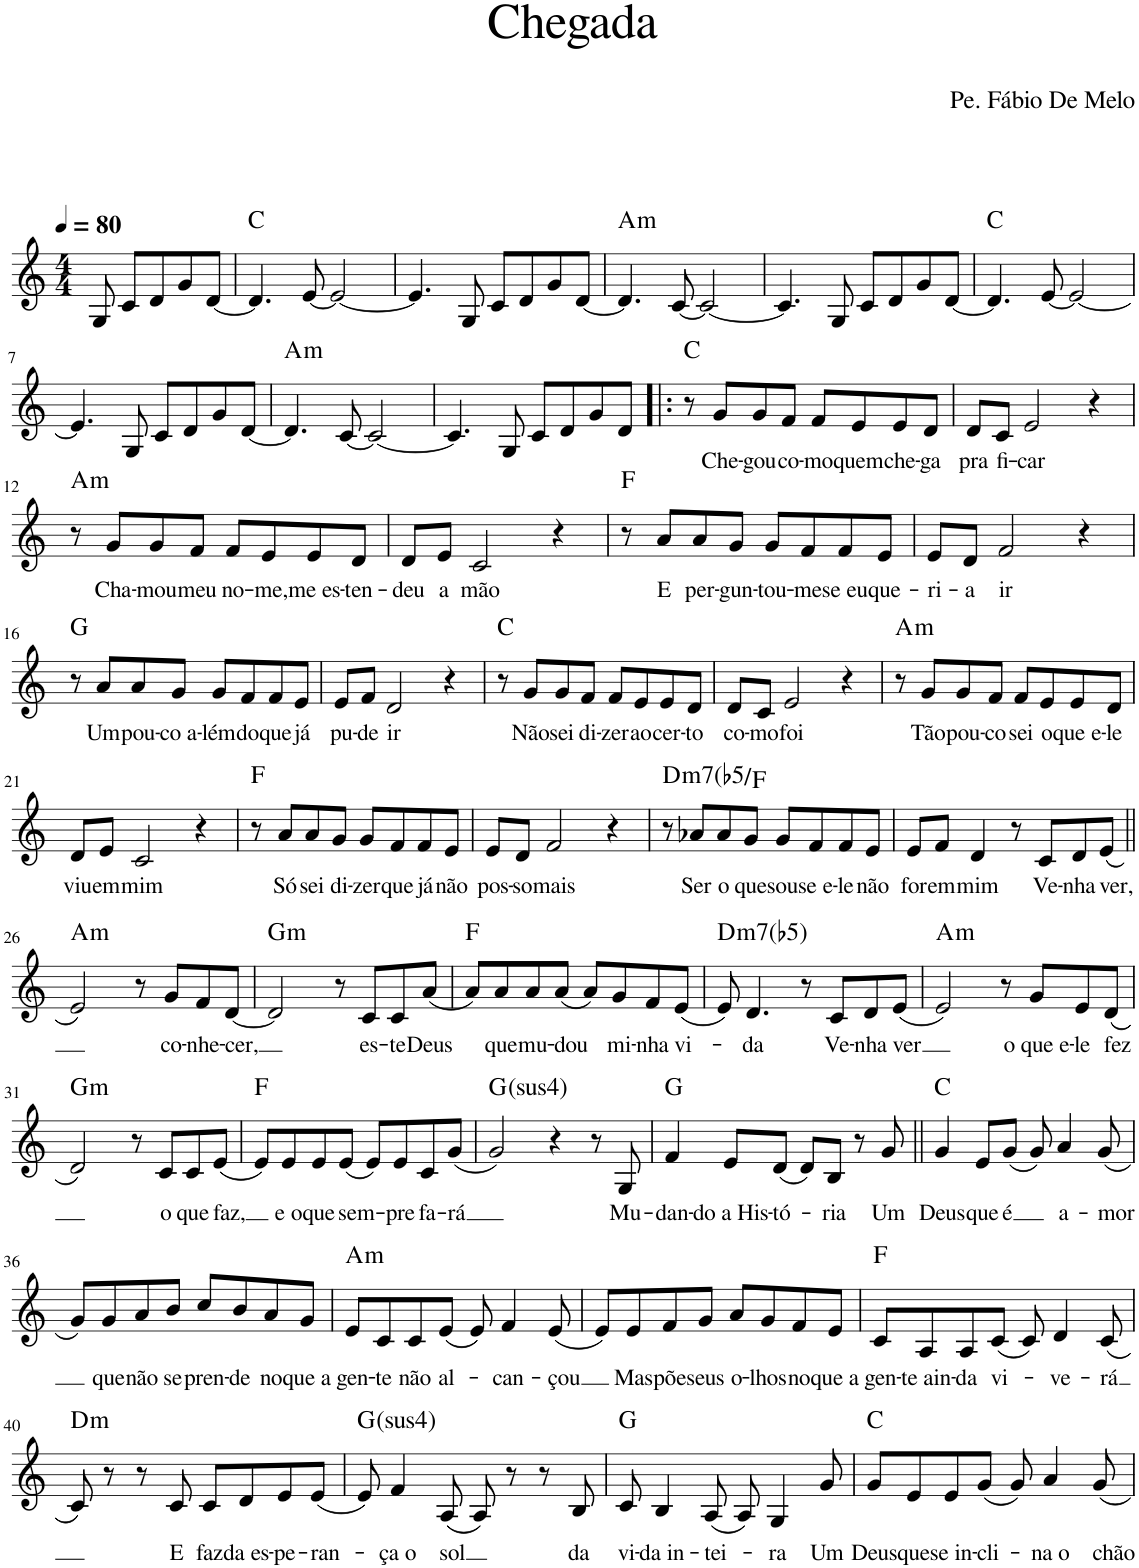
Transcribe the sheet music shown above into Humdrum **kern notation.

**kern	**text	**harte
*part1	*part1	*part1
*staff1	*staff1	*
*I"Voz	*	*
*I'Vo.	*	*
*clefG2	*	*
*k[]	*	*
*M4/4	*	*
*MM80	*	*
=1	=1	=1
8G/	.	.
8c/L	.	.
8d/	.	.
8g/	.	.
[8d/J	.	.
=2	=2	=2
4.d/]	.	C:maj
[8e/	.	.
2e/_	.	.
=3	=3	=3
4.e/]	.	.
8G/	.	.
8c/L	.	.
8d/	.	.
8g/	.	.
[8d/J	.	.
=4	=4	=4
!	!	!LO:H:kt=m
4.d/]	.	A:min
[8c/	.	.
2c/_	.	.
=5	=5	=5
4.c/]	.	.
8G/	.	.
8c/L	.	.
8d/	.	.
8g/	.	.
[8d/J	.	.
=6	=6	=6
4.d/]	.	C:maj
[8e/	.	.
2e/_	.	.
!!LO:LB:g=z
=7	=7	=7
4.e/]	.	.
8G/	.	.
8c/L	.	.
8d/	.	.
8g/	.	.
[8d/J	.	.
=8	=8	=8
!	!	!LO:H:kt=m
4.d/]	.	A:min
[8c/	.	.
2c/_	.	.
=9	=9	=9
4.c/]	.	.
8G/	.	.
8c/L	.	.
8d/	.	.
8g/	.	.
8d/J	.	.
=10!|:	=10!|:	=10!|:
8r	.	C:maj
!	!LO:LY:b	!
8g/L	Che-	.
!	!LO:LY:b	!
8g/	-gou	.
!	!LO:LY:b	!
8f/J	co-	.
!	!LO:LY:b	!
8f/L	-mo	.
!	!LO:LY:b	!
8e/	quem	.
!	!LO:LY:b	!
8e/	che-	.
!	!LO:LY:b	!
8d/J	-ga	.
=11	=11	=11
!	!LO:LY:b	!
8d/L	pra	.
!	!LO:LY:b	!
8c/J	fi-	.
!	!LO:LY:b	!
2e/	-car	.
4r	.	.
!!LO:LB:g=z
=12	=12	=12
!	!	!LO:H:kt=m
8r	.	A:min
!	!LO:LY:b	!
8g/L	Cha-	.
!	!LO:LY:b	!
8g/	-mou	.
!	!LO:LY:b	!
8f/J	meu	.
!	!LO:LY:b	!
8f/L	no-	.
!	!LO:LY:b	!
8e/	-me,	.
!	!LO:LY:b	!
8e/	me es-	.
!	!LO:LY:b	!
8d/J	-ten-	.
=13	=13	=13
!	!LO:LY:b	!
8d/L	-deu	.
!	!LO:LY:b	!
8e/J	a	.
!	!LO:LY:b	!
2c/	mão	.
4r	.	.
=14	=14	=14
8r	.	F:maj
!	!LO:LY:b	!
8a/L	E	.
!	!LO:LY:b	!
8a/	per-	.
!	!LO:LY:b	!
8g/J	-gun-	.
!	!LO:LY:b	!
8g/L	-tou-	.
!	!LO:LY:b	!
8f/	-me	.
!	!LO:LY:b	!
8f/	se eu	.
!	!LO:LY:b	!
8e/J	que-	.
=15	=15	=15
!	!LO:LY:b	!
8e/L	-ri-	.
!	!LO:LY:b	!
8d/J	-a	.
!	!LO:LY:b	!
2f/	ir	.
4r	.	.
!!LO:LB:g=z
=16	=16	=16
8r	.	G:maj
!	!LO:LY:b	!
8a/L	Um	.
!	!LO:LY:b	!
8a/	pou-	.
!	!LO:LY:b	!
8g/J	-co a-	.
!	!LO:LY:b	!
8g/L	-lém	.
!	!LO:LY:b	!
8f/	do	.
!	!LO:LY:b	!
8f/	que	.
!	!LO:LY:b	!
8e/J	já	.
=17	=17	=17
!	!LO:LY:b	!
8e/L	pu-	.
!	!LO:LY:b	!
8f/J	-de	.
!	!LO:LY:b	!
2d/	ir	.
4r	.	.
=18	=18	=18
8r	.	C:maj
!	!LO:LY:b	!
8g/L	Não	.
!	!LO:LY:b	!
8g/	sei	.
!	!LO:LY:b	!
8f/J	di-	.
!	!LO:LY:b	!
8f/L	-zer	.
!	!LO:LY:b	!
8e/	ao	.
!	!LO:LY:b	!
8e/	cer-	.
!	!LO:LY:b	!
8d/J	-to	.
=19	=19	=19
!	!LO:LY:b	!
8d/L	co-	.
!	!LO:LY:b	!
8c/J	-mo	.
!	!LO:LY:b	!
2e/	foi	.
4r	.	.
=20	=20	=20
!	!	!LO:H:kt=m
8r	.	A:min
!	!LO:LY:b	!
8g/L	Tão	.
!	!LO:LY:b	!
8g/	pou-	.
!	!LO:LY:b	!
8f/J	-co	.
!	!LO:LY:b	!
8f/L	sei	.
!	!LO:LY:b	!
8e/	o	.
!	!LO:LY:b	!
8e/	que e-	.
!	!LO:LY:b	!
8d/J	-le	.
!!LO:LB:g=z
=21	=21	=21
!	!LO:LY:b	!
8d/L	viu	.
!	!LO:LY:b	!
8e/J	em	.
!	!LO:LY:b	!
2c/	mim	.
4r	.	.
=22	=22	=22
8r	.	F:maj
!	!LO:LY:b	!
8a/L	Só	.
!	!LO:LY:b	!
8a/	sei	.
!	!LO:LY:b	!
8g/J	di-	.
!	!LO:LY:b	!
8g/L	-zer	.
!	!LO:LY:b	!
8f/	que	.
!	!LO:LY:b	!
8f/	já	.
!	!LO:LY:b	!
8e/J	não	.
=23	=23	=23
!	!LO:LY:b	!
8e/L	pos-	.
!	!LO:LY:b	!
8d/J	-so	.
!	!LO:LY:b	!
2f/	mais	.
4r	.	.
=24	=24	=24
!	!	!LO:H:kt=m7(b5
8r	.	D:hdim7/b3
!	!LO:LY:b	!
8a-X/L	Ser	.
!	!LO:LY:b	!
8a-/	o	.
!	!LO:LY:b	!
8g/J	que	.
!	!LO:LY:b	!
8g/L	sou	.
!	!LO:LY:b	!
8f/	se e-	.
!	!LO:LY:b	!
8f/	-le	.
!	!LO:LY:b	!
8e/J	não	.
=25	=25	=25
!	!LO:LY:b	!
8e/L	for	.
!	!LO:LY:b	!
8f/J	em	.
!	!LO:LY:b	!
4d/	mim	.
8r	.	.
!	!LO:LY:b	!
8c/L	Ve-	.
!	!LO:LY:b	!
8d/	-nha	.
!	!LO:LY:b	!
(8e/J	ver,	.
!!LO:LB:g=z
=26||	=26||	=26||
!	!	!LO:H:kt=m
2e/)	.	A:min
8r	.	.
!	!LO:LY:b	!
8g/L	co-	.
!	!LO:LY:b	!
8f/	-nhe-	.
!	!LO:LY:b	!
[8d/J	-cer,	.
=27	=27	=27
!	!	!LO:H:kt=m
2d/]	.	G:min
8r	.	.
!	!LO:LY:b	!
8c/L	es-	.
!	!LO:LY:b	!
8c/	-te	.
!	!LO:LY:b	!
(8a/J	Deus	.
=28	=28	=28
8a/L)	.	F:maj
!	!LO:LY:b	!
8a/	que	.
!	!LO:LY:b	!
8a/	mu-	.
!	!LO:LY:b	!
(8a/J	-dou	.
8a/L)	.	.
!	!LO:LY:b	!
8g/	mi-	.
!	!LO:LY:b	!
8f/	-nha	.
!	!LO:LY:b	!
(8e/J	vi-	.
=29	=29	=29
!	!	!LO:H:kt=m7(b5)
8e/)	.	D:hdim7
!	!LO:LY:b	!
4.d/	-da	.
8r	.	.
!	!LO:LY:b	!
8c/L	Ve-	.
!	!LO:LY:b	!
8d/	-nha	.
!	!LO:LY:b	!
(8e/J	ver	.
=30	=30	=30
!	!	!LO:H:kt=m
2e/)	.	A:min
8r	.	.
!	!LO:LY:b	!
8g/L	o que e-	.
!	!LO:LY:b	!
8e/	-le	.
!	!LO:LY:b	!
(8d/J	fez	.
!!LO:LB:g=z
=31	=31	=31
!	!	!LO:H:kt=m
2d/)	.	G:min
8r	.	.
!	!LO:LY:b	!
8c/L	o	.
!	!LO:LY:b	!
8c/	que	.
!	!LO:LY:b	!
(8e/J	faz,	.
=32	=32	=32
8e/L)	.	F:maj
!	!LO:LY:b	!
8e/	e o	.
!	!LO:LY:b	!
8e/	que	.
!	!LO:LY:b	!
(8e/J	sem-	.
8e/L)	.	.
!	!LO:LY:b	!
8e/	-pre	.
!	!LO:LY:b	!
8c/	fa-	.
!	!LO:LY:b	!
(8g/J	-rá	.
=33	=33	=33
!	!	!LO:H:kt=4
2g/)	.	G:sus4
4r	.	.
8r	.	.
!	!LO:LY:b	!
8G/	Mu-	.
=34	=34	=34
!	!LO:LY:b	!
4f/	-dan-	G:maj
!	!LO:LY:b	!
8e/L	-do a His-	.
!	!LO:LY:b	!
(8d/J	tó-	.
8d/L)	.	.
!	!LO:LY:b	!
8B/J	-ria	.
8r	.	.
!	!LO:LY:b	!
8g/	Um	.
=35||	=35||	=35||
!	!LO:LY:b	!
4g/	Deus	C:maj
!	!LO:LY:b	!
8e/L	que	.
!	!LO:LY:b	!
(8g/J	-é	.
8g/)	.	.
!	!LO:LY:b	!
4a/	a-	.
!	!LO:LY:b	!
(8g/	-mor	.
!!LO:LB:g=z
=36	=36	=36
8g/L)	.	.
!	!LO:LY:b	!
8g/	que	.
!	!LO:LY:b	!
8a/	não	.
!	!LO:LY:b	!
8b/J	se	.
!	!LO:LY:b	!
8cc/L	pren-	.
!	!LO:LY:b	!
8b/	-de	.
!	!LO:LY:b	!
8a/	no	.
!	!LO:LY:b	!
8g/J	que a	.
=37	=37	=37
!	!LO:LY:b	!LO:H:kt=m
8e/L	gen-	A:min
!	!LO:LY:b	!
8c/	-te	.
!	!LO:LY:b	!
8c/	não	.
!	!LO:LY:b	!
(8e/J	al-	.
8e/)	.	.
!	!LO:LY:b	!
4f/	-can-	.
!	!LO:LY:b	!
(8e/	-çou	.
=38	=38	=38
8e/L)	.	.
!	!LO:LY:b	!
8e/	Mas	.
!	!LO:LY:b	!
8f/	põe	.
!	!LO:LY:b	!
8g/J	seus	.
!	!LO:LY:b	!
8a/L	o-	.
!	!LO:LY:b	!
8g/	-lhos	.
!	!LO:LY:b	!
8f/	no	.
!	!LO:LY:b	!
8e/J	que a	.
=39	=39	=39
!	!LO:LY:b	!
8c/L	gen-	F:maj
!	!LO:LY:b	!
8A/	-te ain-	.
!	!LO:LY:b	!
8A/	-da	.
!	!LO:LY:b	!
(8c/J	vi-	.
8c/)	.	.
!	!LO:LY:b	!
4d/	-ve-	.
!	!LO:LY:b	!
(8c/	-rá	.
!!LO:LB:g=z
=40	=40	=40
!	!	!LO:H:kt=m
8c/)	.	D:min
8r	.	.
8r	.	.
!	!LO:LY:b	!
8c/	E	.
!	!LO:LY:b	!
8c/L	faz	.
!	!LO:LY:b	!
8d/	da es-	.
!	!LO:LY:b	!
8e/	-pe-	.
!	!LO:LY:b	!
(8e/J	-ran-	.
=41	=41	=41
!	!	!LO:H:kt=4
8e/)	.	G:sus4
!	!LO:LY:b	!
4f/	-ça o	.
!	!LO:LY:b	!
(8A/	sol	.
8A/)	.	.
8r	.	.
8r	.	.
!	!LO:LY:b	!
8B/	da	.
=42	=42	=42
!	!LO:LY:b	!
8c/	vi-	G:maj
!	!LO:LY:b	!
4B/	-da in-	.
!	!LO:LY:b	!
(8A/	-tei-	.
8A/)	.	.
!	!LO:LY:b	!
4G/	-ra	.
!	!LO:LY:b	!
8g/	Um	.
=43	=43	=43
!	!LO:LY:b	!
8g/L	Deus	C:maj
!	!LO:LY:b	!
8e/	que	.
!	!LO:LY:b	!
8e/	se in-	.
!	!LO:LY:b	!
(8g/J	-cli-	.
8g/)	.	.
!	!LO:LY:b	!
4a/	-na o	.
!	!LO:LY:b	!
8g/	chão	.
=	=	=
*-	*-	*-
